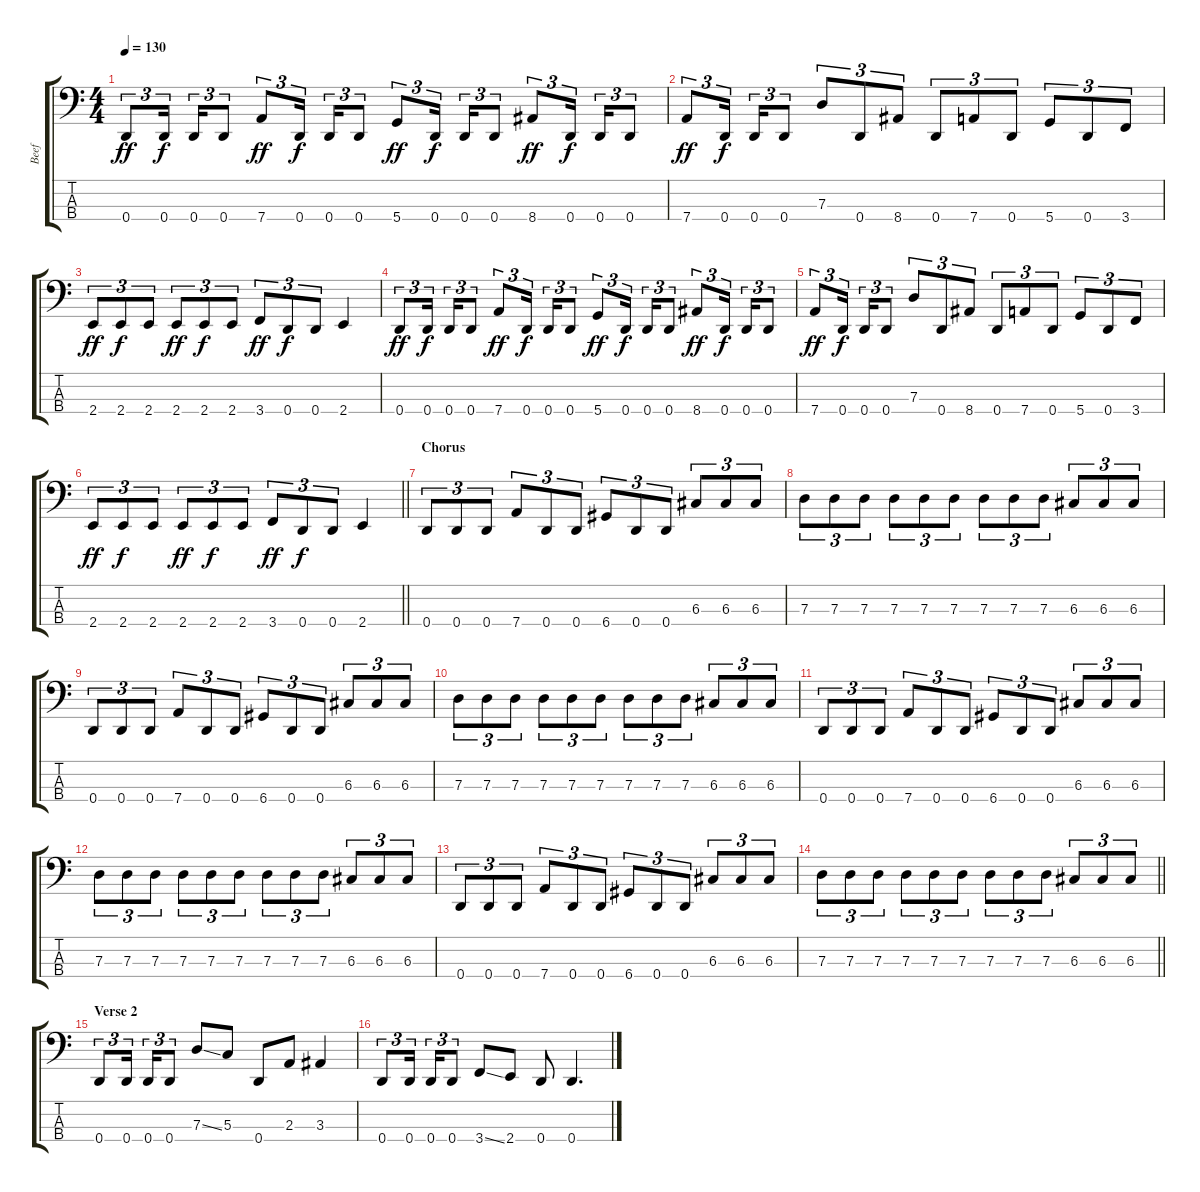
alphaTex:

\track ("Beef " "Beef ") {instrument electricbasspick}
\staff {score tabs}
\tuning (F2 C2 G1 D1) {hide}
\ts (4 4)
\tempo 130
\clef f4
\ks c
0.4.8{tu (3 2) dy ff} 0.4.16{tu (3 2) dy f beam splitsecondary} 0.4.16{tu (3 2)} 0.4.8{tu (3 2)} 7.4.8{tu (3 2) dy ff} 0.4.16{tu (3 2) dy f beam splitsecondary} 0.4.16{tu (3 2)} 0.4.8{tu (3 2)} 5.4.8{tu (3 2) dy ff} 0.4.16{tu (3 2) dy f beam splitsecondary} 0.4.16{tu (3 2)} 0.4.8{tu (3 2)} 8.4.8{tu (3 2) dy ff} 0.4.16{tu (3 2) dy f beam splitsecondary} 0.4.16{tu (3 2)} 0.4.8{tu (3 2)} |
7.4.8{tu (3 2) dy ff} 0.4.16{tu (3 2) dy f beam splitsecondary} 0.4.16{tu (3 2)} 0.4.8{tu (3 2)} 7.3.8{tu (3 2)} 0.4.8{tu (3 2)} 8.4.8{tu (3 2)} 0.4.8{tu (3 2)} 7.4.8{tu (3 2)} 0.4.8{tu (3 2)} 5.4.8{tu (3 2)} 0.4.8{tu (3 2)} 3.4.8{tu (3 2)} |
2.4.8{tu (3 2) dy ff} 2.4.8{tu (3 2) dy f} 2.4.8{tu (3 2)} 2.4.8{tu (3 2) dy ff} 2.4.8{tu (3 2) dy f} 2.4.8{tu (3 2)} 3.4.8{tu (3 2) dy ff} 0.4.8{tu (3 2) dy f} 0.4.8{tu (3 2)} 2.4.4 |
0.4.8{tu (3 2) dy ff} 0.4.16{tu (3 2) dy f beam splitsecondary} 0.4.16{tu (3 2)} 0.4.8{tu (3 2)} 7.4.8{tu (3 2) dy ff} 0.4.16{tu (3 2) dy f beam splitsecondary} 0.4.16{tu (3 2)} 0.4.8{tu (3 2)} 5.4.8{tu (3 2) dy ff} 0.4.16{tu (3 2) dy f beam splitsecondary} 0.4.16{tu (3 2)} 0.4.8{tu (3 2)} 8.4.8{tu (3 2) dy ff} 0.4.16{tu (3 2) dy f beam splitsecondary} 0.4.16{tu (3 2)} 0.4.8{tu (3 2)} |
7.4.8{tu (3 2) dy ff} 0.4.16{tu (3 2) dy f beam splitsecondary} 0.4.16{tu (3 2)} 0.4.8{tu (3 2)} 7.3.8{tu (3 2)} 0.4.8{tu (3 2)} 8.4.8{tu (3 2)} 0.4.8{tu (3 2)} 7.4.8{tu (3 2)} 0.4.8{tu (3 2)} 5.4.8{tu (3 2)} 0.4.8{tu (3 2)} 3.4.8{tu (3 2)} |
\barLineRight lightlight
2.4.8{tu (3 2) dy ff} 2.4.8{tu (3 2) dy f} 2.4.8{tu (3 2)} 2.4.8{tu (3 2) dy ff} 2.4.8{tu (3 2) dy f} 2.4.8{tu (3 2)} 3.4.8{tu (3 2) dy ff} 0.4.8{tu (3 2) dy f} 0.4.8{tu (3 2)} 2.4.4 |
\section ("" "Chorus")
0.4.8{tu (3 2)} 0.4.8{tu (3 2)} 0.4.8{tu (3 2)} 7.4.8{tu (3 2)} 0.4.8{tu (3 2)} 0.4.8{tu (3 2)} 6.4.8{tu (3 2)} 0.4.8{tu (3 2)} 0.4.8{tu (3 2)} 6.3.8{tu (3 2)} 6.3.8{tu (3 2)} 6.3.8{tu (3 2)} |
7.3.8{tu (3 2)} 7.3.8{tu (3 2)} 7.3.8{tu (3 2)} 7.3.8{tu (3 2)} 7.3.8{tu (3 2)} 7.3.8{tu (3 2)} 7.3.8{tu (3 2)} 7.3.8{tu (3 2)} 7.3.8{tu (3 2)} 6.3.8{tu (3 2)} 6.3.8{tu (3 2)} 6.3.8{tu (3 2)} |
0.4.8{tu (3 2)} 0.4.8{tu (3 2)} 0.4.8{tu (3 2)} 7.4.8{tu (3 2)} 0.4.8{tu (3 2)} 0.4.8{tu (3 2)} 6.4.8{tu (3 2)} 0.4.8{tu (3 2)} 0.4.8{tu (3 2)} 6.3.8{tu (3 2)} 6.3.8{tu (3 2)} 6.3.8{tu (3 2)} |
7.3.8{tu (3 2)} 7.3.8{tu (3 2)} 7.3.8{tu (3 2)} 7.3.8{tu (3 2)} 7.3.8{tu (3 2)} 7.3.8{tu (3 2)} 7.3.8{tu (3 2)} 7.3.8{tu (3 2)} 7.3.8{tu (3 2)} 6.3.8{tu (3 2)} 6.3.8{tu (3 2)} 6.3.8{tu (3 2)} |
0.4.8{tu (3 2)} 0.4.8{tu (3 2)} 0.4.8{tu (3 2)} 7.4.8{tu (3 2)} 0.4.8{tu (3 2)} 0.4.8{tu (3 2)} 6.4.8{tu (3 2)} 0.4.8{tu (3 2)} 0.4.8{tu (3 2)} 6.3.8{tu (3 2)} 6.3.8{tu (3 2)} 6.3.8{tu (3 2)} |
7.3.8{tu (3 2)} 7.3.8{tu (3 2)} 7.3.8{tu (3 2)} 7.3.8{tu (3 2)} 7.3.8{tu (3 2)} 7.3.8{tu (3 2)} 7.3.8{tu (3 2)} 7.3.8{tu (3 2)} 7.3.8{tu (3 2)} 6.3.8{tu (3 2)} 6.3.8{tu (3 2)} 6.3.8{tu (3 2)} |
0.4.8{tu (3 2)} 0.4.8{tu (3 2)} 0.4.8{tu (3 2)} 7.4.8{tu (3 2)} 0.4.8{tu (3 2)} 0.4.8{tu (3 2)} 6.4.8{tu (3 2)} 0.4.8{tu (3 2)} 0.4.8{tu (3 2)} 6.3.8{tu (3 2)} 6.3.8{tu (3 2)} 6.3.8{tu (3 2)} |
\barLineRight lightlight
7.3.8{tu (3 2)} 7.3.8{tu (3 2)} 7.3.8{tu (3 2)} 7.3.8{tu (3 2)} 7.3.8{tu (3 2)} 7.3.8{tu (3 2)} 7.3.8{tu (3 2)} 7.3.8{tu (3 2)} 7.3.8{tu (3 2)} 6.3.8{tu (3 2)} 6.3.8{tu (3 2)} 6.3.8{tu (3 2)} |
\section ("" "Verse 2")
0.4.8{tu (3 2)} 0.4.16{tu (3 2) beam splitsecondary} 0.4.16{tu (3 2)} 0.4.8{tu (3 2)} 7.3{ss}.8 5.3.8 0.4.8 2.3.8 3.3.4 |
0.4.8{tu (3 2)} 0.4.16{tu (3 2) beam splitsecondary} 0.4.16{tu (3 2)} 0.4.8{tu (3 2)} 3.4{ss}.8 2.4.8 0.4.8 0.4.4{d}
